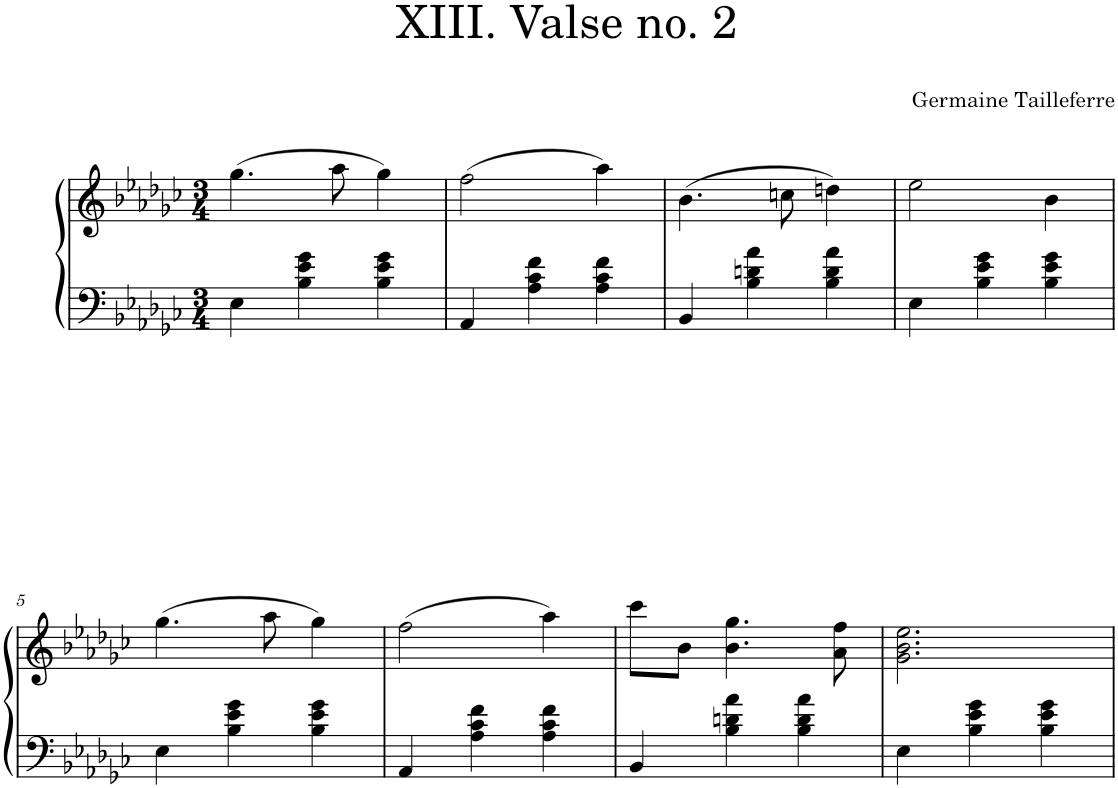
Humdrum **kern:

**kern	**kern
*part1	*part1
*staff2	*staff1
*I"Piano	*
*I'Pno.	*
*clefF4	*clefG2
*k[b-e-a-d-g-c-]	*k[b-e-a-d-g-c-]
*M3/4	*M3/4
=1	=1
4E-\	(4.gg-\
4B-\ 4e-\ 4g-\	.
.	8aa-\
4B-\ 4e-\ 4g-\	4gg-\)
=2	=2
4AA-/	(2ff\
4A-\ 4c-\ 4f\	.
4A-\ 4c-\ 4f\	4aa-\)
=3	=3
4BB-/	(4.b-\
4B-\ 4dn\ 4a-\	.
.	8ccn\
4B-\ 4d\ 4a-\	4ddn\)
=4	=4
4E-\	2ee-\
4B-\ 4e-\ 4g-\	.
4B-\ 4e-\ 4g-\	4b-\
!!LO:LB:g=z
=5	=5
4E-\	(4.gg-\
4B-\ 4e-\ 4g-\	.
.	8aa-\
4B-\ 4e-\ 4g-\	4gg-\)
=6	=6
4AA-/	(2ff\
4A-\ 4c-\ 4f\	.
4A-\ 4c-\ 4f\	4aa-\)
=7	=7
4BB-/	8ccc-\L
.	8b-\J
4B-\ 4dn\ 4a-\	4.b-\ 4.gg-\
4B-\ 4d\ 4a-\	.
.	8a-\ 8ff\
=8	=8
4E-\	2.g-\ 2.b-\ 2.ee-\
4B-\ 4e-\ 4g-\	.
4B-\ 4e-\ 4g-\	.
=	=
*-	*-
